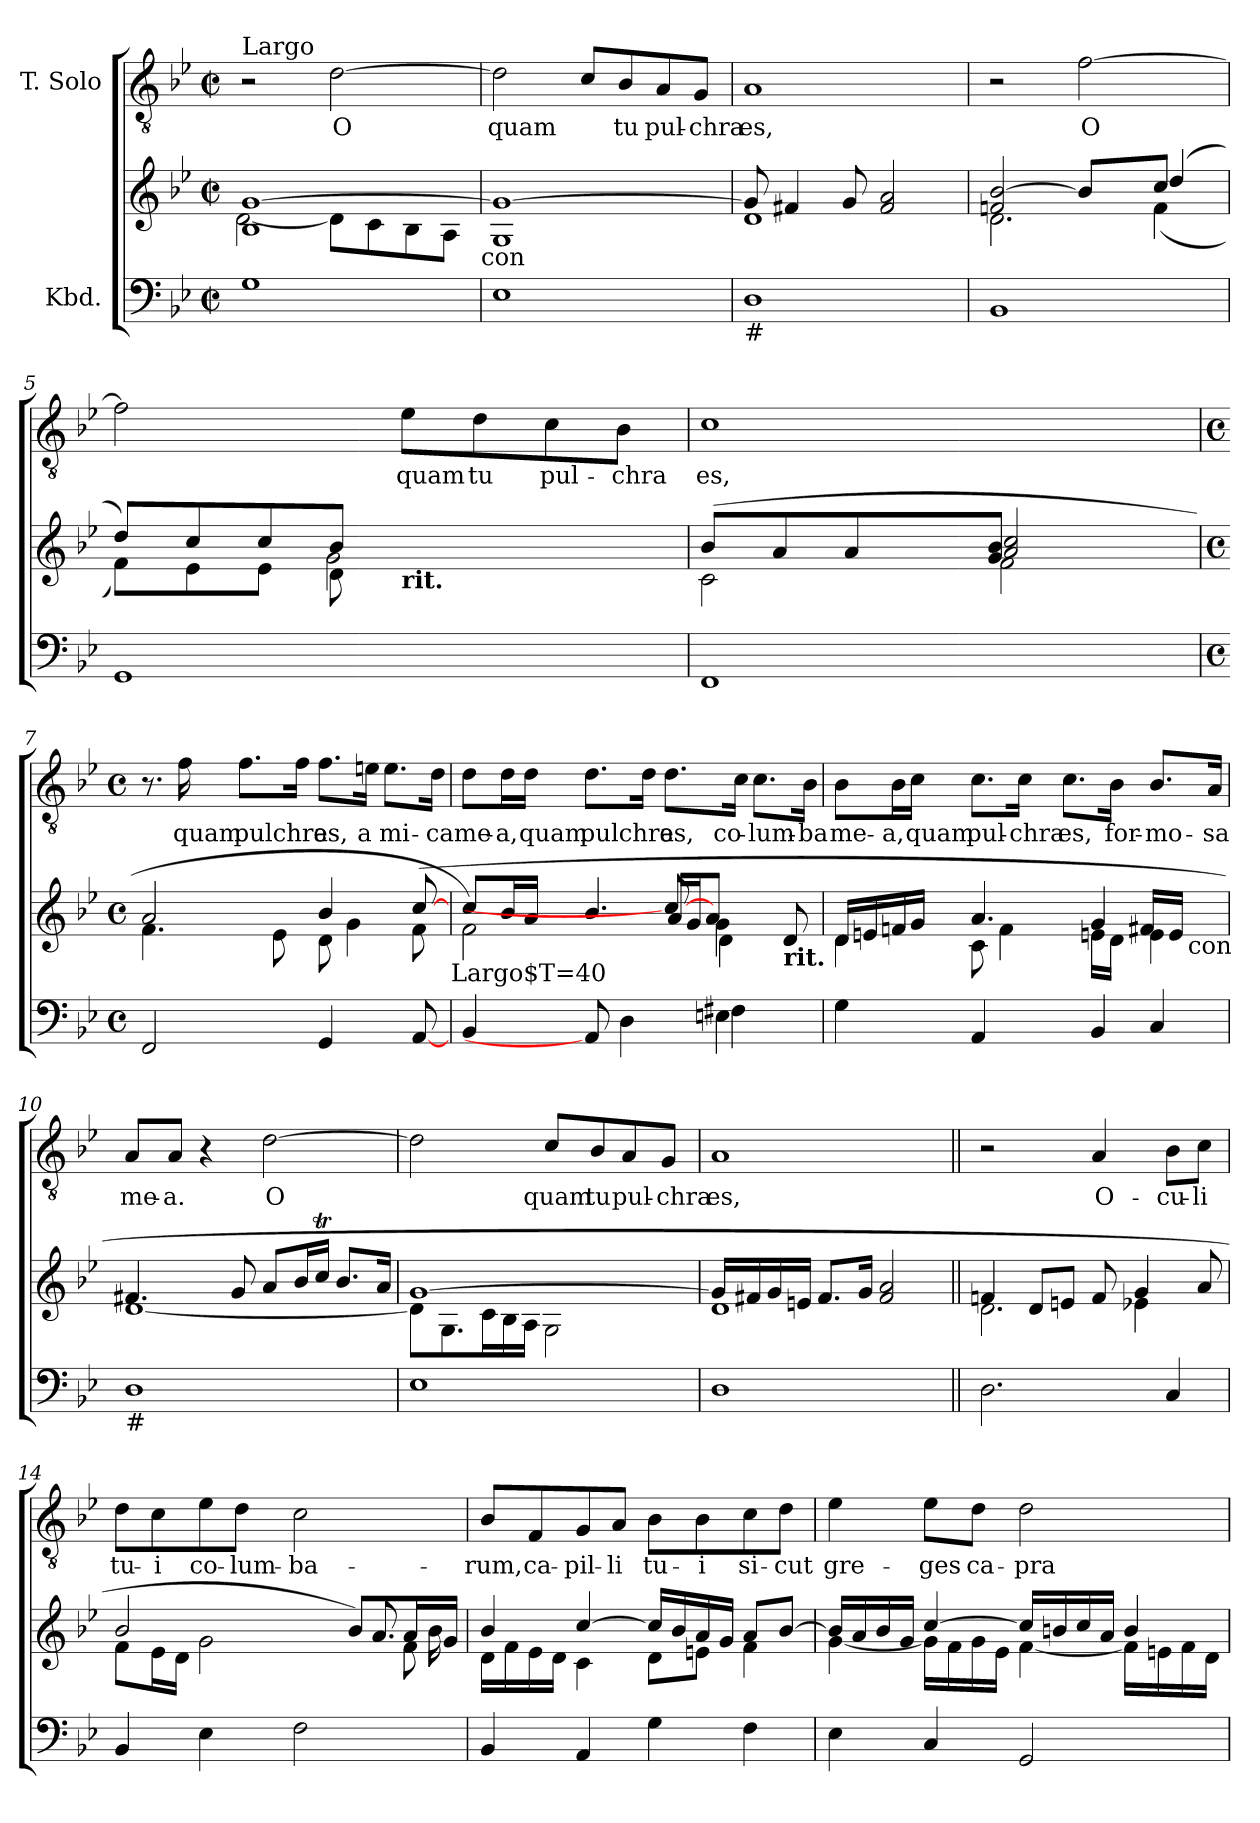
**kern	**kern	**kern	**text
*part2	*part2	*part1	*part1
*staff3	*staff2	*staff1	*staff1
*I"Kbd.	*	*I"T. Solo	*
*clefF4	*clefG2	*clefGv2	*
*k[b-e-]	*k[b-e-]	*k[b-e-]	*
*B-:	*B-:	*B-:	*
*M2/2	*M2/2	*M2/2	*
*met(c|)	*met(c|)	*met(c|)	*
*MM80	*MM80	*MM80	*
=1	=1	=1	=1
*	*^	*	*
!	!	!	!LO:TX:a:t=Largo	!
1G	1B- [>1g	[<2d\	2r	.
!	!	!	!	!LO:LY:b
.	.	8d\L]	[>2d\	O
.	.	8c\	.	.
.	.	8B-\	.	.
.	.	8A\J	.	.
!	!	!LO:TX:b:t=con	!	!
=2	=2	=2	=2	=2
!	!	!	!	!LO:LY:b
*	*v	*v	*	*
1E-	1G 1g_	2d\]	quam
.	.	8c/L	.
!	!	!	!LO:LY:b
.	.	8B-/	tu
!	!	!	!LO:LY:b
.	.	8A/	pul-
!	!	!	!LO:LY:b
.	.	8G/J	-chra
=3	=3	=3	=3
*	*^	*	*
!LO:TX:b:t=#	!	!	!	!
!	!	!	!	!LO:LY:b
1D	8g/]	1d	1A	es,
.	4f#X/	.	.	.
.	8g/	.	.	.
.	2f#/ 2a/	.	.	.
=4	=4	=4	=4	=4
*	*	*^	*	*
1BB-	2fn/ [>2b-/	2.d\	2.ryy	2r	.
!	!	!	!	!	!LO:LY:b
.	8b-/L]	.	.	[>2f\	O
.	8ryy	.	.	.	.
.	8cc/J	(<4f\	(4dd/	.	.
.	8ryy	.	.	.	.
=5	=5	=5	=5	=5	=5
*	*	*	*^	*	*
1GG	8f\L)	4.ryy	8dd/L)	4.ryy	2f\]	.
.	8e-\	.	8cc/	.	.	.
.	8e-\J	.	8cc/	.	.	.
.	8ryy	8d\	8b-/J	2g\	.	.
!	!LO:TX:b:B:t=rit.	!	!	!	!	!
!	!	!	!	!	!	!LO:LY:b
.	8ryy	8ryy	8ryy	.	8e-\L	quam
!	!	!	!	!	!	!LO:LY:b
.	4.ryy	4.ryy	4.ryy	.	8d\	tu
!	!	!	!	!	!	!LO:LY:b
.	.	.	.	.	8c\	pul-
!	!	!	!	!	!	!LO:LY:b
.	.	.	.	8ryy	8B-\J	-chra
=6	=6	=6	=6	=6	=6	=6
!	!	!	!	!	!	!LO:LY:b
*	*	*	*v	*v	*	*
1FF	(8b-/L	2c\	2ryy	1c	es,
.	8a/	.	.	.	.
.	8a/	.	.	.	.
.	8ryy	.	.	.	.
.	8g/ 8b-/J	2f\	2a/ 2cc/	.	.
.	4.ryy	.	.	.	.
*	*v	*v	*v	*	*
!!LO:LB:g=z
=7	=7	=7	=7
*M4/4	*M4/4	*M4/4	*
*met(c)	*met(c)	*met(c)	*
*	*^	*	*
2FF/	4.f\	2a/	8.r	.
!	!	!	!	!LO:LY:b
.	.	.	16f\	quam
!	!	!	!	!LO:LY:b
.	.	.	8.f\L	pulchra
.	8e-\	.	.	.
.	.	.	16f\Jk	.
!	!	!	!	!LO:LY:b
4GG/	8d\	4b-/	8.f\L	es,
.	4g\	.	.	.
!	!	!	!	!LO:LY:b
.	.	.	16en\Jk	a
!	!	!	!	!LO:LY:b
8ryy	.	8ryy	8.e\L	mi-
[8AA/	[>8cc/	(<8f\	.	.
!	!	!	!	!LO:LY:b
.	.	.	16d\Jk	-ca
*	*v	*v	*	*
!	!LO:TX:b:t=Largo$T=40	!	!
=8	=8	=8	=8
*^	*^	*	*
*	*	*	*^	*	*
!	!	!	!	!	!	!LO:LY:b
4BB-/	2ryy	2f\)	8cc/L	2ryy	8d\L	me-
!	!	!	!	!	!	!LO:LY:b
.	.	.	16b-/L	.	16d\L	-a,
!	!	!	!	!	!	!LO:LY:b
.	.	.	16a/JJ	.	16d\JJ	quam
!	!	!	!	!	!	!LO:LY:b
8AA/]	.	.	4.b-/	.	8.d\L	pulchra
4D\	.	.	.	.	.	.
.	.	.	.	.	16d\Jk	.
!	!	!	!	!	!	!LO:LY:b
.	8ryy	8cc/_	.	16a/LL	8.d\L	es,
.	.	.	.	16g/J	.	.
4En\	4F#X\	4g\	4d\	8a/J	.	.
!	!	!	!	!	!	!LO:LY:b
.	.	.	.	.	16c\Jk	co-
!	!	!	!	!	!	!LO:LY:b
.	.	.	.	8ryy	8.c\L	-lum-
!	!	!LO:TX:b:B:t=rit.	!	!	!	!
8ryy	8ryy	8d/	8ryy	8ryy	.	.
!	!	!	!	!	!	!LO:LY:b
.	.	.	.	.	16B-\Jk	-ba
=9	=9	=9	=9	=9	=9	=9
*	*	*	*	*^	*	*
!	!	!	!	!	!	!	!LO:LY:b
4G\	2.ryy	16d/LL	4d\	2ryy	2.ryy	8B-\L	me-
.	.	16en/	.	.	.	.	.
!	!	!	!	!	!	!	!LO:LY:b
.	.	16fn/	.	.	.	16B-\L	-a,
!	!	!	!	!	!	!	!LO:LY:b
.	.	16g/JJ	.	.	.	16c\JJ	quam
!	!	!	!	!	!	!	!LO:LY:b
4AA/	.	8c\	4.a/	.	.	8.c\L	pul-
.	.	4f\	.	.	.	.	.
!	!	!	!	!	!	!	!LO:LY:b
.	.	.	.	.	.	16c\Jk	-chra
!	!	!	!	!	!	!	!LO:LY:b
8ryy	.	.	.	8ryy	.	8.c\L	es,
4BB-/	.	4ryy	4g/	16en\LL	.	.	.
!	!	!	!	!	!	!	!LO:LY:b
.	.	.	.	16d\JJ	.	16B-\Jk	for-
!	!	!	!	!	!	!	!LO:LY:b
.	4C/	.	.	4e\	16f#X/LL	8.B-/L	-mo-
.	.	.	.	.	16e/JJ	.	.
!	!	!LO:TX:b:t=con	!	!	!	!	!
8ryy	.	8ryy	8ryy	.	8ryy	.	.
!	!	!	!	!	!	!	!LO:LY:b
.	.	.	.	.	.	16A/Jk	-sa
*v	*v	*	*	*	*	*	*
*	*	*v	*v	*v	*	*
!!LO:LB:g=z
=10	=10	=10	=10	=10
!LO:TX:b:t=#	!	!	!	!
!	!	!	!	!LO:LY:b
1D	4.f#X/	[<1d	8A/L	me-
!	!	!	!	!LO:LY:b
.	.	.	8A/J	-a.
.	.	.	4r	.
.	8g/	.	.	.
!	!	!	!	!LO:LY:b
.	8a/L	.	[>2d\	O
.	16b-/L	.	.	.
.	16ccT/JJ	.	.	.
.	8.b-/L	.	.	.
.	16a/Jk	.	.	.
=11	=11	=11	=11	=11
1E-	[>1g	8d\L]	2d\]	.
.	.	8.G\	.	.
.	.	16c\L	.	.
.	.	16B-\	.	.
.	.	16A\JJ	.	.
!	!	!	!	!LO:LY:b
.	.	2G\	8c/L	quam
!	!	!	!	!LO:LY:b
.	.	.	8B-/	tu
!	!	!	!	!LO:LY:b
.	.	.	8A/	pul-
!	!	!	!	!LO:LY:b
.	.	.	8G/J	-chra
=12	=12	=12	=12	=12
!	!	!	!	!LO:LY:b
1D	16g/LL]	1d	1A	es,
.	16f#X/	.	.	.
.	16g/	.	.	.
.	16en/JJ	.	.	.
.	8.f#/L	.	.	.
.	16g/Jk	.	.	.
.	2f#/ 2a/	.	.	.
=13||	=13||	=13||	=13||	=13||
*	*	*^	*	*
2.D\	2.d\	4fn/	2ryy	2r	.
.	.	8d/L	.	.	.
.	.	8en/J	.	.	.
!	!	!	!	!	!LO:LY:b
.	.	8f/	8ryy	4A/	O-
.	.	4g/	4e-X\	.	.
!	!	!	!	!	!LO:LY:b
4C/	4ryy	.	.	8B-\L	-cu-
!	!	!	!	!	!LO:LY:b
.	.	8ryy	8a/	8c\J	-li
!!LO:LB:g=z
=14	=14	=14	=14	=14	=14
*	*	*	*^	*	*
!	!	!	!	!	!	!LO:LY:b
4BB-/	(>2b-/	8f\L	2ryy	2...ryy	8d\L	tu-
!	!	!	!	!	!	!LO:LY:b
.	.	16e-\L	.	.	8c\	-i
.	.	16d\JJ	.	.	.	.
!	!	!	!	!	!	!LO:LY:b
4E-\	.	2g\	.	.	8e-\	co-
!	!	!	!	!	!	!LO:LY:b
.	.	.	.	.	8d\J	-lum-
!	!	!	!	!	!	!LO:LY:b
2F\	4.ryy	.	4ryy	.	2c\	-ba-
.	.	8b-/L)	16ryy	.	.	.
.	.	.	8.a/	.	.	.
.	8f\	16a/L	.	.	.	.
.	.	16g/JJ	.	16b-\	.	.
=15	=15	=15	=15	=15	=15	=15
!	!	!	!	!	!	!LO:LY:b
*	*	*v	*v	*v	*	*
4BB-/	4b-/	16d\LL	8B-/L	-rum,
.	.	16f\	.	.
!	!	!	!	!LO:LY:b
.	.	16e-\	8F/	ca-
.	.	16d\JJ	.	.
!	!	!	!	!LO:LY:b
4AA/	[>4cc/	4c\	8G/	-pil-
!	!	!	!	!LO:LY:b
.	.	.	8A/J	-li
!	!	!	!	!LO:LY:b
4G\	16cc/LL]	8d\L	8B-\L	tu-
.	16b-/	.	.	.
!	!	!	!	!LO:LY:b
.	16a/	8en\J	8B-\	-i
.	16g/JJ	.	.	.
!	!	!	!	!LO:LY:b
4F\	8a/L	4f\	8c\	si-
!	!	!	!	!LO:LY:b
.	[>8b-/J	.	8d\J	-cut
=16	=16	=16	=16	=16
!	!	!	!	!LO:LY:b
4E-\	16b-/LL]	[<4g\	4e-\	gre-
.	16a/	.	.	.
.	16b-/	.	.	.
.	16g/JJ	.	.	.
!	!	!	!	!LO:LY:b
4C/	[>4cc/	16g\LL]	8e-\L	-ges
.	.	16f\	.	.
!	!	!	!	!LO:LY:b
.	.	16g\	8d\J	ca-
.	.	16e-\JJ	.	.
!	!	!	!	!LO:LY:b
2GG/	16cc/LL]	[<4f\	2d\	-pra-
.	16bn/	.	.	.
.	16cc/	.	.	.
.	16a/JJ	.	.	.
.	4b/	16f\LL]	.	.
.	.	16en\	.	.
.	.	16f\	.	.
.	.	16d\JJ	.	.
*	*v	*v	*	*
=	=	=	=
*-	*-	*-	*-
